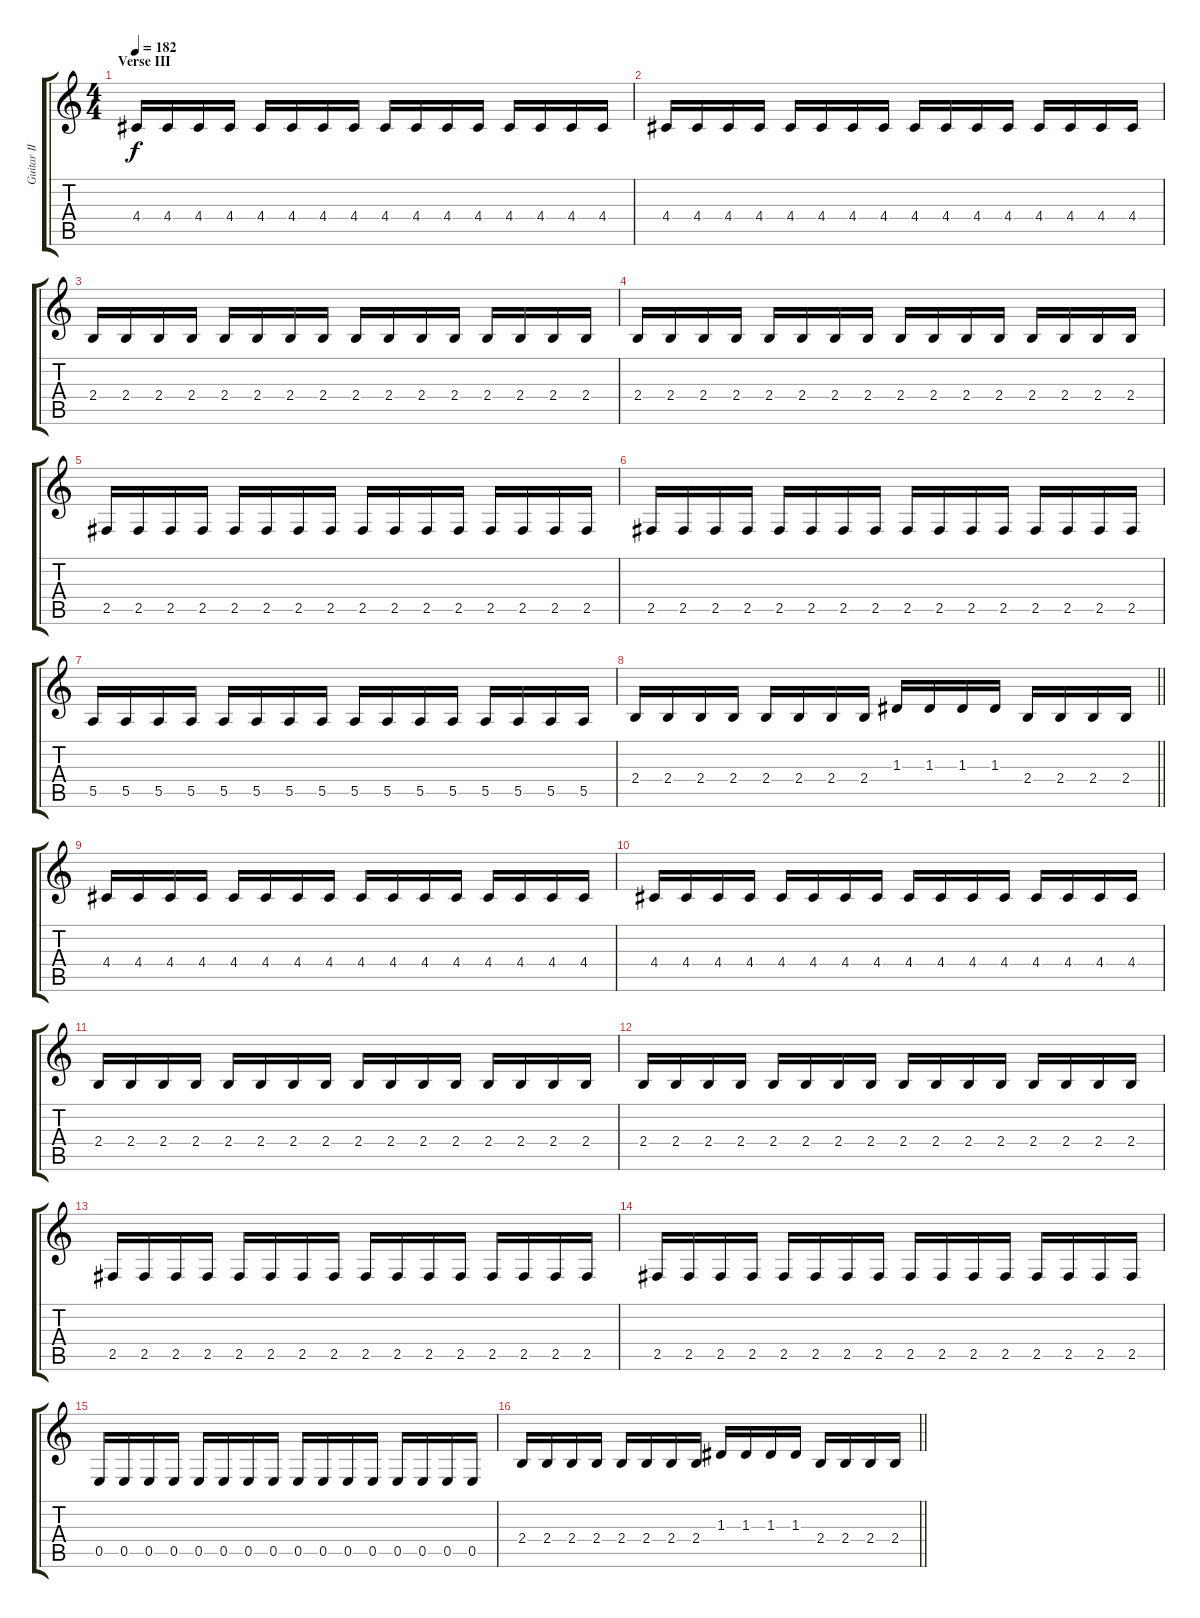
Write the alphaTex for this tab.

\track ("Guitar II" "Guitar II") {instrument distortionguitar}
\staff {score tabs}
\tuning (B3 Gb3 D3 A2 E2 B1) {hide}
\ts (4 4)
\section ("" "Verse III")
\tempo 182
\clef g2
\ks c
4.4.16{dy f volume 16} 4.4.16 4.4.16 4.4.16 4.4.16 4.4.16 4.4.16 4.4.16 4.4.16 4.4.16 4.4.16 4.4.16 4.4.16 4.4.16 4.4.16 4.4.16 |
4.4.16 4.4.16 4.4.16 4.4.16 4.4.16 4.4.16 4.4.16 4.4.16 4.4.16 4.4.16 4.4.16 4.4.16 4.4.16 4.4.16 4.4.16 4.4.16 |
2.4.16 2.4.16 2.4.16 2.4.16 2.4.16 2.4.16 2.4.16 2.4.16 2.4.16 2.4.16 2.4.16 2.4.16 2.4.16 2.4.16 2.4.16 2.4.16 |
2.4.16 2.4.16 2.4.16 2.4.16 2.4.16 2.4.16 2.4.16 2.4.16 2.4.16 2.4.16 2.4.16 2.4.16 2.4.16 2.4.16 2.4.16 2.4.16 |
2.5.16 2.5.16 2.5.16 2.5.16 2.5.16 2.5.16 2.5.16 2.5.16 2.5.16 2.5.16 2.5.16 2.5.16 2.5.16 2.5.16 2.5.16 2.5.16 |
2.5.16 2.5.16 2.5.16 2.5.16 2.5.16 2.5.16 2.5.16 2.5.16 2.5.16 2.5.16 2.5.16 2.5.16 2.5.16 2.5.16 2.5.16 2.5.16 |
5.5.16 5.5.16 5.5.16 5.5.16 5.5.16 5.5.16 5.5.16 5.5.16 5.5.16 5.5.16 5.5.16 5.5.16 5.5.16 5.5.16 5.5.16 5.5.16 |
\barLineRight lightlight
2.4.16 2.4.16 2.4.16 2.4.16 2.4.16 2.4.16 2.4.16 2.4.16 1.3.16 1.3.16 1.3.16 1.3.16 2.4.16 2.4.16 2.4.16 2.4.16 |
\section ("" "")
4.4.16{volume 16} 4.4.16 4.4.16 4.4.16 4.4.16 4.4.16 4.4.16 4.4.16 4.4.16 4.4.16 4.4.16 4.4.16 4.4.16 4.4.16 4.4.16 4.4.16 |
4.4.16 4.4.16 4.4.16 4.4.16 4.4.16 4.4.16 4.4.16 4.4.16 4.4.16 4.4.16 4.4.16 4.4.16 4.4.16 4.4.16 4.4.16 4.4.16 |
2.4.16 2.4.16 2.4.16 2.4.16 2.4.16 2.4.16 2.4.16 2.4.16 2.4.16 2.4.16 2.4.16 2.4.16 2.4.16 2.4.16 2.4.16 2.4.16 |
2.4.16 2.4.16 2.4.16 2.4.16 2.4.16 2.4.16 2.4.16 2.4.16 2.4.16 2.4.16 2.4.16 2.4.16 2.4.16 2.4.16 2.4.16 2.4.16 |
2.5.16 2.5.16 2.5.16 2.5.16 2.5.16 2.5.16 2.5.16 2.5.16 2.5.16 2.5.16 2.5.16 2.5.16 2.5.16 2.5.16 2.5.16 2.5.16 |
2.5.16 2.5.16 2.5.16 2.5.16 2.5.16 2.5.16 2.5.16 2.5.16 2.5.16 2.5.16 2.5.16 2.5.16 2.5.16 2.5.16 2.5.16 2.5.16 |
0.5.16 0.5.16 0.5.16 0.5.16 0.5.16 0.5.16 0.5.16 0.5.16 0.5.16 0.5.16 0.5.16 0.5.16 0.5.16 0.5.16 0.5.16 0.5.16 |
\barLineRight lightlight
2.4.16 2.4.16 2.4.16 2.4.16 2.4.16 2.4.16 2.4.16 2.4.16 1.3.16 1.3.16 1.3.16 1.3.16 2.4.16 2.4.16 2.4.16 2.4.16
